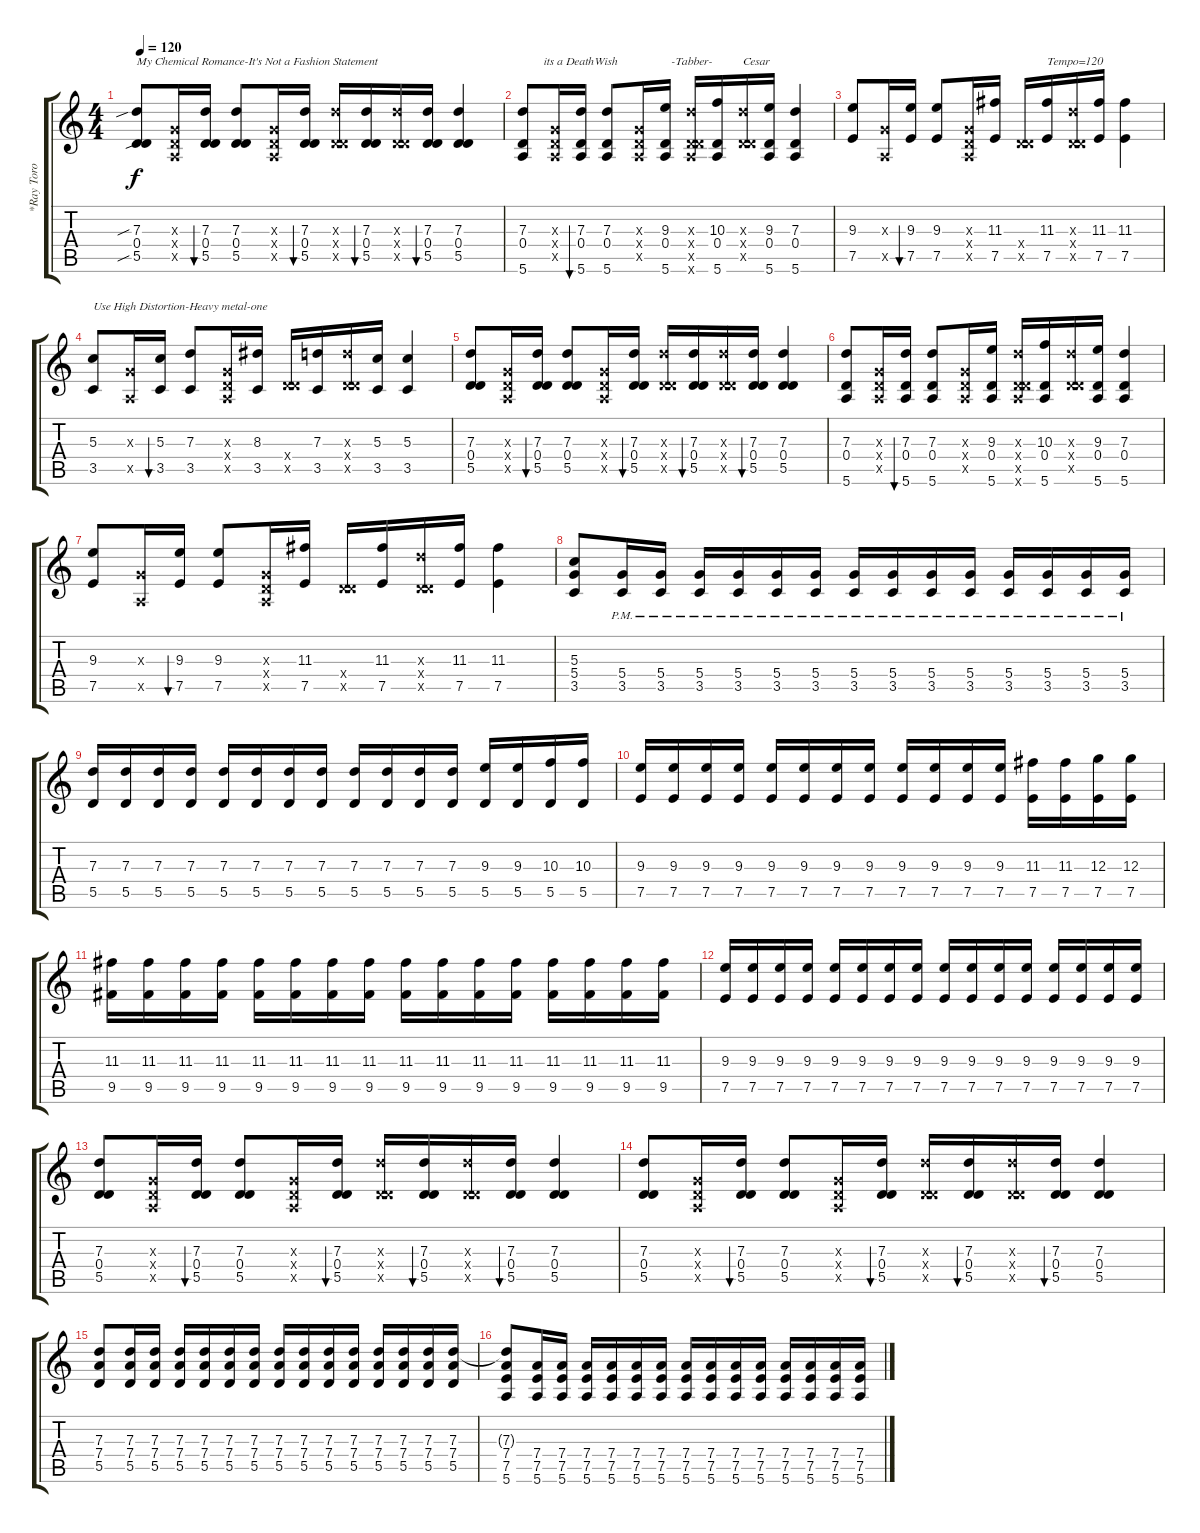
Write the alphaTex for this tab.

\track ("*Ray Toro" "*Ray Toro") {instrument distortionguitar}
\staff {score tabs}
\tuning (E4 B3 G3 D3 A2 E2) {hide}
\ts (4 4)
\tempo 120
\clef g2
\ks c
(7.3{sib} 0.4 5.5{sib}).8{txt "My Chemical Romance-It's Not a Fashion Statement " dy f volume 10 balance 0 instrument distortionguitar} (0.3{x} 0.4{x} 0.5{x}).16 (7.3 0.4 5.5).16{bu 120} (7.3 0.4 5.5).8 (0.3{x} 0.4{x} 0.5{x}).16 (7.3 0.4 5.5).16{bu 120} (7.3{x} 0.4{x} 5.5{x}).16 (7.3 0.4 5.5).16{bu 120} (7.3{x} 0.4{x} 5.5{x}).16 (7.3 0.4 5.5).16{bu 120} (7.3 0.4 5.5).4 |
(7.3 0.4 5.6).8{txt "       its a DeathWish"} (0.3{x} 0.4{x} 0.5{x}).16 (7.3 0.4 5.6).16{bu 120} (7.3 0.4 5.6).8 (0.3{x} 0.4{x} 0.5{x}).16 (9.3 0.4 5.6).16{txt "  -Tabber-"} (7.3{x} 0.4{x} 5.5{x} 5.6{x}).16 (10.3 0.4 5.6).16 (7.3{x} 0.4{x} 5.5{x}).16{txt "Cesar"} (9.3 0.4 5.6).16 (7.3 0.4 5.6).4 |
(9.3 7.5).8 (0.3{x} 0.5{x}).16 (9.3 7.5).16{bu 120} (9.3 7.5).8 (0.3{x} 0.4{x} 0.5{x}).16 (11.3 7.5).16 (0.4{x} 5.5{x}).16 (11.3 7.5).16{txt "Tempo=120"} (7.3{x} 0.4{x} 5.5{x}).16 (11.3 7.5).16 (11.3 7.5).4 |
(5.3 3.5).8{txt "Use High Distortion-Heavy metal-one"} (0.3{x} 0.5{x}).16 (5.3 3.5).16{bu 120} (7.3 3.5).8 (0.3{x} 0.4{x} 0.5{x}).16 (8.3 3.5).16 (0.4{x} 5.5{x}).16 (7.3 3.5).16 (7.3{x} 0.4{x} 5.5{x}).16 (5.3 3.5).16 (5.3 3.5).4 |
(7.3 0.4 5.5).8{volume 16 balance 7} (0.3{x} 0.4{x} 0.5{x}).16 (7.3 0.4 5.5).16{bu 120} (7.3 0.4 5.5).8 (0.3{x} 0.4{x} 0.5{x}).16 (7.3 0.4 5.5).16{bu 120} (7.3{x} 0.4{x} 5.5{x}).16 (7.3 0.4 5.5).16{bu 120} (7.3{x} 0.4{x} 5.5{x}).16 (7.3 0.4 5.5).16{bu 120} (7.3 0.4 5.5).4 |
(7.3 0.4 5.6).8 (0.3{x} 0.4{x} 0.5{x}).16 (7.3 0.4 5.6).16{bu 120} (7.3 0.4 5.6).8 (0.3{x} 0.4{x} 0.5{x}).16 (9.3 0.4 5.6).16 (7.3{x} 0.4{x} 5.5{x} 5.6{x}).16 (10.3 0.4 5.6).16 (7.3{x} 0.4{x} 5.5{x}).16 (9.3 0.4 5.6).16 (7.3 0.4 5.6).4 |
(9.3 7.5).8 (0.3{x} 0.5{x}).16 (9.3 7.5).16{bu 120} (9.3 7.5).8 (0.3{x} 0.4{x} 0.5{x}).16 (11.3 7.5).16 (0.4{x} 5.5{x}).16 (11.3 7.5).16 (7.3{x} 0.4{x} 5.5{x}).16 (11.3 7.5).16 (11.3 7.5).4 |
(5.3 5.4 3.5).8 (5.4{pm} 3.5{pm}).16 (5.4{pm} 3.5{pm}).16 (5.4{pm} 3.5{pm}).16 (5.4{pm} 3.5{pm}).16 (5.4{pm} 3.5{pm}).16 (5.4{pm} 3.5{pm}).16 (5.4{pm} 3.5{pm}).16 (5.4{pm} 3.5{pm}).16 (5.4{pm} 3.5{pm}).16 (5.4{pm} 3.5{pm}).16 (5.4{pm} 3.5{pm}).16 (5.4{pm} 3.5{pm}).16 (5.4{pm} 3.5{pm}).16 (5.4{pm} 3.5{pm}).16 |
(7.3 5.5).16 (7.3 5.5).16 (7.3 5.5).16 (7.3 5.5).16 (7.3 5.5).16 (7.3 5.5).16 (7.3 5.5).16 (7.3 5.5).16 (7.3 5.5).16 (7.3 5.5).16 (7.3 5.5).16 (7.3 5.5).16 (9.3 5.5).16 (9.3 5.5).16 (10.3 5.5).16 (10.3 5.5).16 |
(9.3 7.5).16 (9.3 7.5).16 (9.3 7.5).16 (9.3 7.5).16 (9.3 7.5).16 (9.3 7.5).16 (9.3 7.5).16 (9.3 7.5).16 (9.3 7.5).16 (9.3 7.5).16 (9.3 7.5).16 (9.3 7.5).16 (11.3 7.5).16 (11.3 7.5).16 (12.3 7.5).16 (12.3 7.5).16 |
(11.3 9.5).16 (11.3 9.5).16 (11.3 9.5).16 (11.3 9.5).16 (11.3 9.5).16 (11.3 9.5).16 (11.3 9.5).16 (11.3 9.5).16 (11.3 9.5).16 (11.3 9.5).16 (11.3 9.5).16 (11.3 9.5).16 (11.3 9.5).16 (11.3 9.5).16 (11.3 9.5).16 (11.3 9.5).16 |
(9.3 7.5).16 (9.3 7.5).16 (9.3 7.5).16 (9.3 7.5).16 (9.3 7.5).16 (9.3 7.5).16 (9.3 7.5).16 (9.3 7.5).16 (9.3 7.5).16 (9.3 7.5).16 (9.3 7.5).16 (9.3 7.5).16 (9.3 7.5).16 (9.3 7.5).16 (9.3 7.5).16 (9.3 7.5).16 |
(7.3 0.4 5.5).8 (0.3{x} 0.4{x} 0.5{x}).16 (7.3 0.4 5.5).16{bu 120} (7.3 0.4 5.5).8 (0.3{x} 0.4{x} 0.5{x}).16 (7.3 0.4 5.5).16{bu 120} (7.3{x} 0.4{x} 5.5{x}).16 (7.3 0.4 5.5).16{bu 120} (7.3{x} 0.4{x} 5.5{x}).16 (7.3 0.4 5.5).16{bu 120} (7.3 0.4 5.5).4 |
(7.3 0.4 5.5).8 (0.3{x} 0.4{x} 0.5{x}).16 (7.3 0.4 5.5).16{bu 120} (7.3 0.4 5.5).8 (0.3{x} 0.4{x} 0.5{x}).16 (7.3 0.4 5.5).16{bu 120} (7.3{x} 0.4{x} 5.5{x}).16 (7.3 0.4 5.5).16{bu 120} (7.3{x} 0.4{x} 5.5{x}).16 (7.3 0.4 5.5).16{bu 120} (7.3 0.4 5.5).4 |
(7.3 7.4 5.5).8 (7.3 7.4 5.5).16 (7.3 7.4 5.5).16 (7.3 7.4 5.5).16 (7.3 7.4 5.5).16 (7.3 7.4 5.5).16 (7.3 7.4 5.5).16 (7.3 7.4 5.5).16 (7.3 7.4 5.5).16 (7.3 7.4 5.5).16 (7.3 7.4 5.5).16 (7.3 7.4 5.5).16 (7.3 7.4 5.5).16 (7.3 7.4 5.5).16 (7.3 7.4 5.5).16 |
(7.3{t} 7.4 7.5 5.6).8 (7.4 7.5 5.6).16 (7.4 7.5 5.6).16 (7.4 7.5 5.6).16 (7.4 7.5 5.6).16 (7.4 7.5 5.6).16 (7.4 7.5 5.6).16 (7.4 7.5 5.6).16 (7.4 7.5 5.6).16 (7.4 7.5 5.6).16 (7.4 7.5 5.6).16 (7.4 7.5 5.6).16 (7.4 7.5 5.6).16 (7.4 7.5 5.6).16 (7.4 7.5 5.6).16
